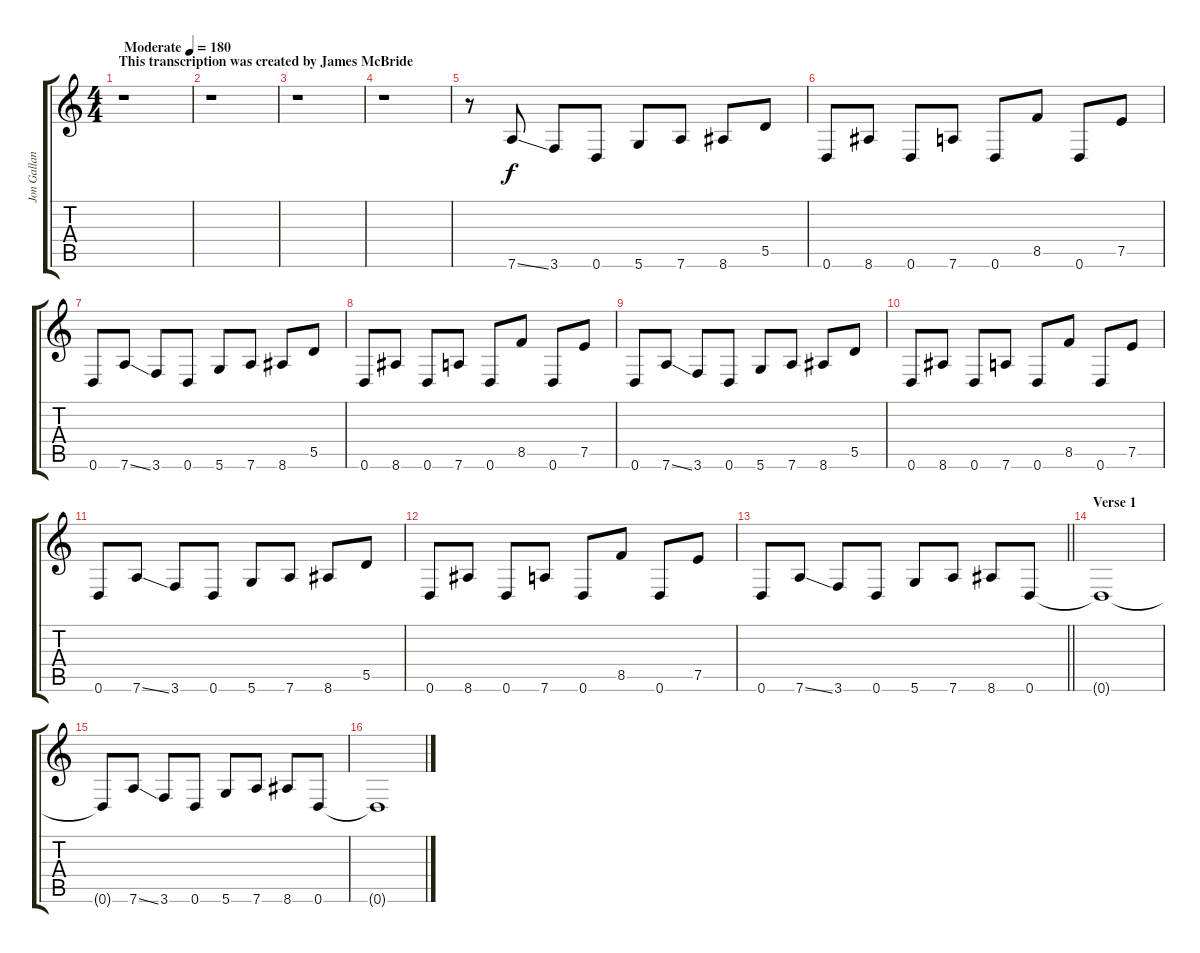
\track ("Jon Gallant" "Jon Gallan") {instrument electricbassfinger}
\staff {score tabs}
\tuning (E4 B3 G3 D3 A2 D2) {hide}
\ts (4 4)
\section ("" "This transcription was created by James McBride")
\tempo (180 "Moderate")
\clef g2
\ks c
r.1{dy f instrument electricbassfinger} |
r.1 |
r.1 |
r.1 |
r.8 7.6{ss}.8 3.6.8 0.6.8 5.6.8 7.6.8 8.6.8 5.5.8 |
0.6.8 8.6.8 0.6.8 7.6.8 0.6.8 8.5.8 0.6.8 7.5.8 |
0.6.8 7.6{ss}.8 3.6.8 0.6.8 5.6.8 7.6.8 8.6.8 5.5.8 |
0.6.8 8.6.8 0.6.8 7.6.8 0.6.8 8.5.8 0.6.8 7.5.8 |
0.6.8 7.6{ss}.8 3.6.8 0.6.8 5.6.8 7.6.8 8.6.8 5.5.8 |
0.6.8 8.6.8 0.6.8 7.6.8 0.6.8 8.5.8 0.6.8 7.5.8 |
0.6.8 7.6{ss}.8 3.6.8 0.6.8 5.6.8 7.6.8 8.6.8 5.5.8 |
0.6.8 8.6.8 0.6.8 7.6.8 0.6.8 8.5.8 0.6.8 7.5.8 |
\barLineRight lightlight
0.6.8 7.6{ss}.8 3.6.8 0.6.8 5.6.8 7.6.8 8.6.8 0.6.8 |
\section ("" "Verse 1")
0.6{t}.1 |
0.6{t}.8 7.6{ss}.8 3.6.8 0.6.8 5.6.8 7.6.8 8.6.8 0.6.8 |
0.6{t}.1
